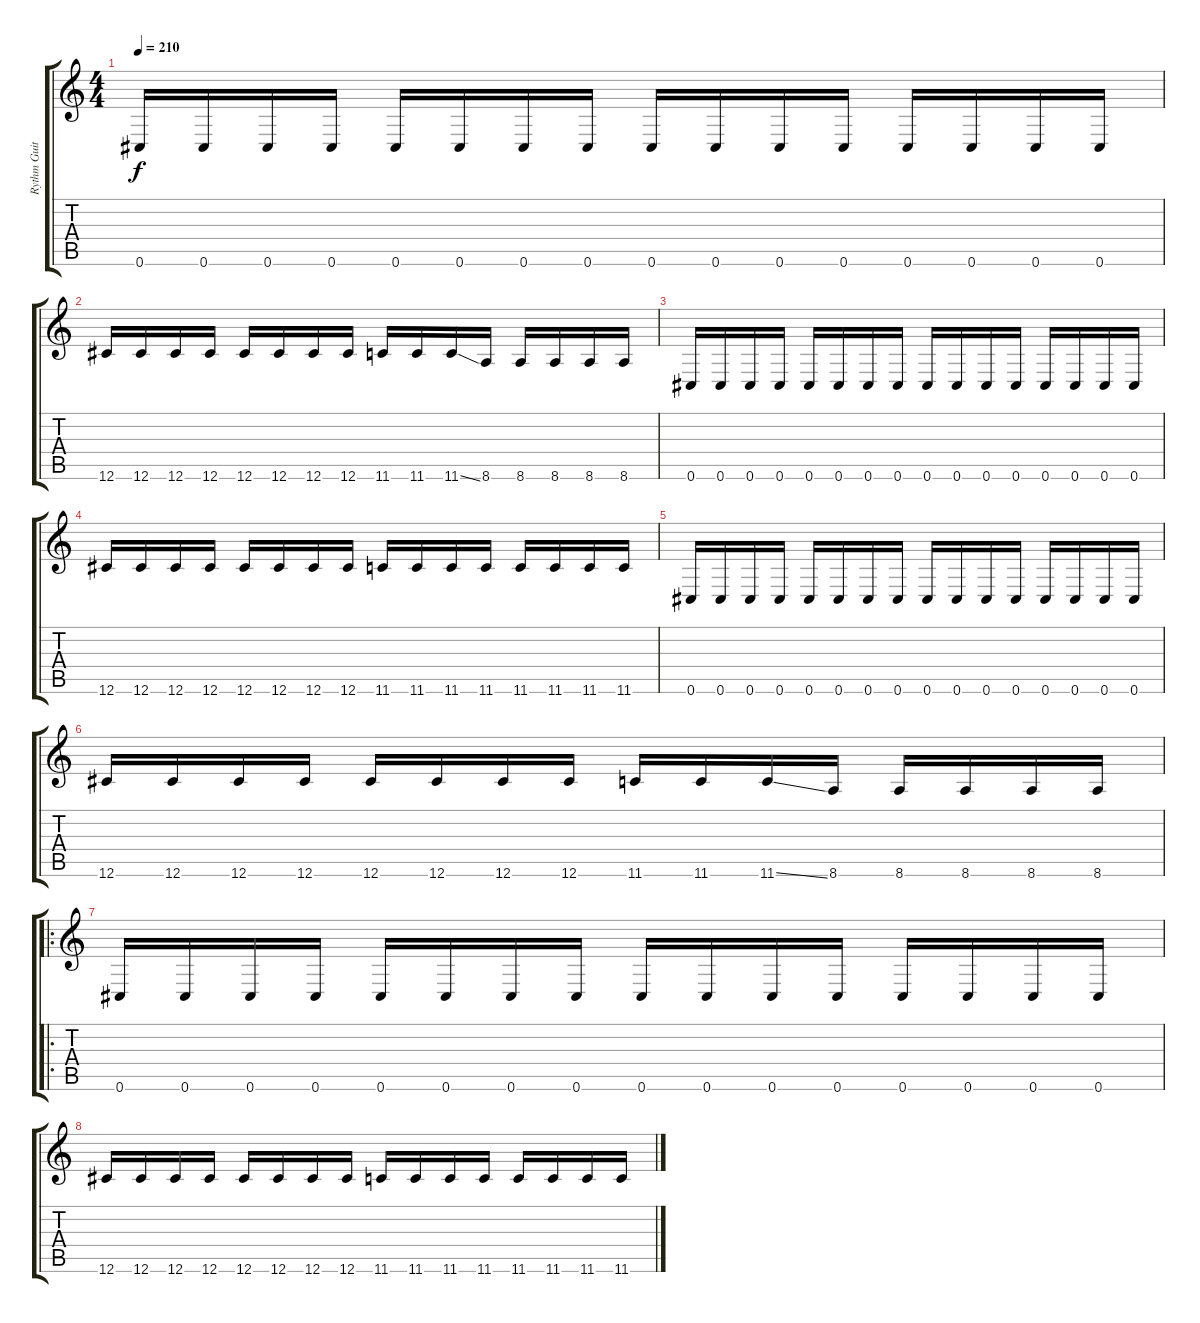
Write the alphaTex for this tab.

\track ("Rythm Guitar" "Rythm Guit") {instrument overdrivenguitar}
\staff {score tabs}
\tuning (Db4 Ab3 E3 B2 Gb2 Db2) {hide}
\ts (4 4)
\tempo 210
\clef g2
\ks c
0.6.16{dy f} 0.6.16 0.6.16 0.6.16 0.6.16 0.6.16 0.6.16 0.6.16 0.6.16 0.6.16 0.6.16 0.6.16 0.6.16 0.6.16 0.6.16 0.6.16 |
12.6.16 12.6.16 12.6.16 12.6.16 12.6.16 12.6.16 12.6.16 12.6.16 11.6.16 11.6.16 11.6{ss}.16 8.6.16 8.6.16 8.6.16 8.6.16 8.6.16 |
0.6.16 0.6.16 0.6.16 0.6.16 0.6.16 0.6.16 0.6.16 0.6.16 0.6.16 0.6.16 0.6.16 0.6.16 0.6.16 0.6.16 0.6.16 0.6.16 |
12.6.16 12.6.16 12.6.16 12.6.16 12.6.16 12.6.16 12.6.16 12.6.16 11.6.16 11.6.16 11.6.16 11.6.16 11.6.16 11.6.16 11.6.16 11.6.16 |
0.6.16 0.6.16 0.6.16 0.6.16 0.6.16 0.6.16 0.6.16 0.6.16 0.6.16 0.6.16 0.6.16 0.6.16 0.6.16 0.6.16 0.6.16 0.6.16 |
12.6.16 12.6.16 12.6.16 12.6.16 12.6.16 12.6.16 12.6.16 12.6.16 11.6.16 11.6.16 11.6{ss}.16 8.6.16 8.6.16 8.6.16 8.6.16 8.6.16 |
\ro
0.6.16 0.6.16 0.6.16 0.6.16 0.6.16 0.6.16 0.6.16 0.6.16 0.6.16 0.6.16 0.6.16 0.6.16 0.6.16 0.6.16 0.6.16 0.6.16 |
12.6.16 12.6.16 12.6.16 12.6.16 12.6.16 12.6.16 12.6.16 12.6.16 11.6.16 11.6.16 11.6.16 11.6.16 11.6.16 11.6.16 11.6.16 11.6.16
